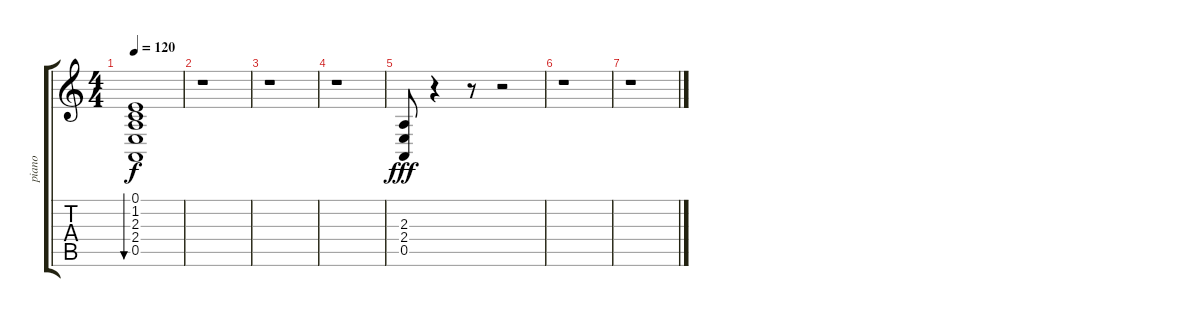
\track ("piano" "piano") {instrument brightacousticpiano}
\staff {score tabs}
\tuning (E4 B3 G3 D3 A2 E2) {hide}
\ts (4 4)
\tempo 120
\clef g2
\ks c
(0.1 1.2 2.3 2.4 0.5).1{bu 480 dy f} |
r.1 |
r.1 |
r.1 |
(2.3 2.4 0.5).8{dy fff} r.4 r.8 r.2 |
r.1 |
r.1
